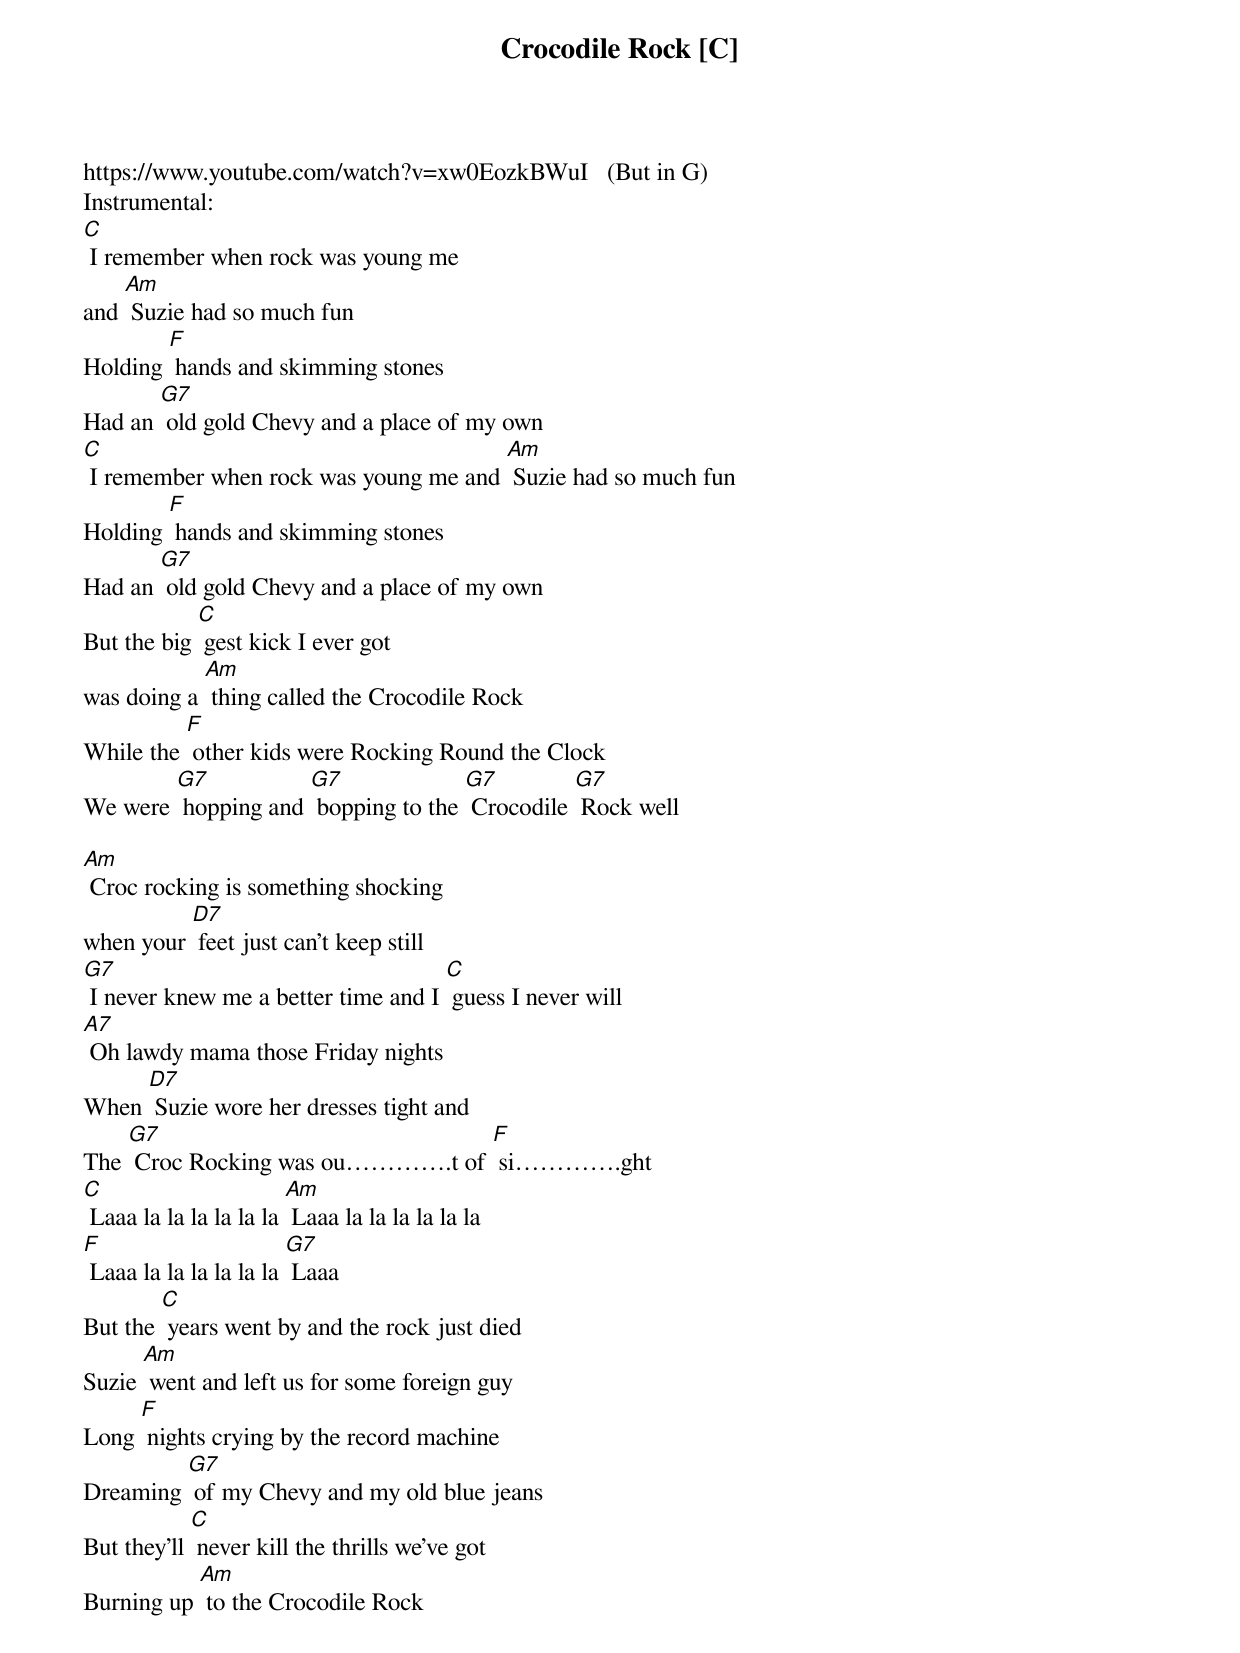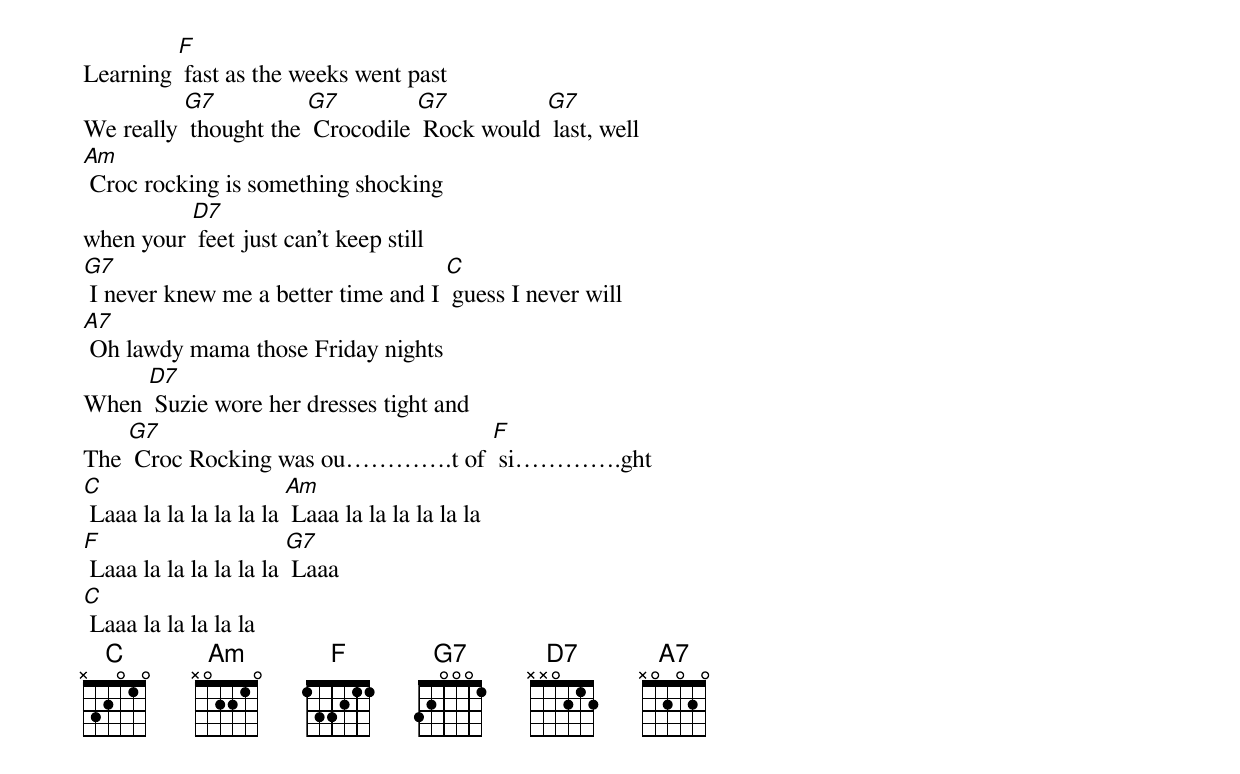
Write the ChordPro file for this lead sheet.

{t: Crocodile Rock [C] }
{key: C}
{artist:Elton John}
https://www.youtube.com/watch?v=xw0EozkBWuI   (But in G)
{c: }
Instrumental:
[C] I remember when rock was young me
and [Am] Suzie had so much fun
Holding [F] hands and skimming stones
Had an [G7] old gold Chevy and a place of my own
{c: }
[C] I remember when rock was young me and [Am] Suzie had so much fun
Holding [F] hands and skimming stones
Had an [G7] old gold Chevy and a place of my own
But the big [C] gest kick I ever got
was doing a [Am] thing called the Crocodile Rock
While the [F] other kids were Rocking Round the Clock
We were [G7] hopping and [G7] bopping to the [G7] Crocodile [G7] Rock well
{c: }

[Am] Croc rocking is something shocking
when your [D7] feet just can't keep still
[G7] I never knew me a better time and I [C] guess I never will
[A7] Oh lawdy mama those Friday nights
When [D7] Suzie wore her dresses tight and
The [G7] Croc Rocking was ou………….t of [F] si………….ght
[C] Laaa la la la la la la [Am] Laaa la la la la la la
[F] Laaa la la la la la la [G7] Laaa
{c: }
But the [C] years went by and the rock just died
Suzie [Am] went and left us for some foreign guy
Long [F] nights crying by the record machine
Dreaming [G7] of my Chevy and my old blue jeans
But they'll [C] never kill the thrills we've got
Burning up [Am] to the Crocodile Rock
Learning [F] fast as the weeks went past
We really [G7] thought the [G7] Crocodile [G7] Rock would [G7] last, well
{c: }
[Am] Croc rocking is something shocking
when your [D7] feet just can't keep still
[G7] I never knew me a better time and I [C] guess I never will
[A7] Oh lawdy mama those Friday nights
When [D7] Suzie wore her dresses tight and
The [G7] Croc Rocking was ou………….t of [F] si………….ght
[C] Laaa la la la la la la [Am] Laaa la la la la la la
[F] Laaa la la la la la la [G7] Laaa
{c: }
[C] Laaa la la la la la
